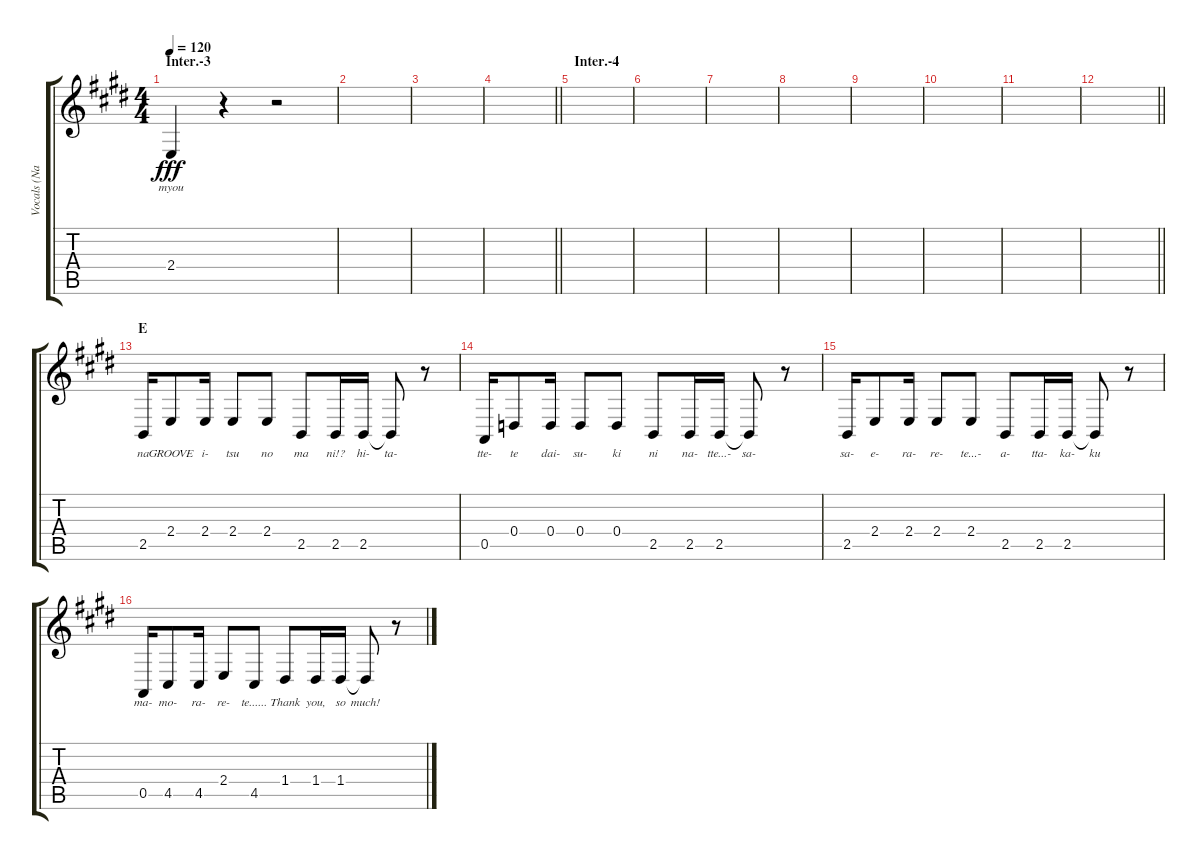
\track ("Vocals (Nakano Azusa]" "Vocals (Na") {instrument altosax}
\staff {score tabs}
\tuning (E4 B3 G3 D3 A2 E2) {hide}
\ts (4 4)
\section ("" "Inter.-3")
\tempo 120
\clef g2
\ks e
2.4.4{lyrics (0 "myou") lyrics (1 "") lyrics (2 "") lyrics (3 "") lyrics (4 "") dy fff} r.4 r.2 |
|
|
\barLineRight lightlight
|
\section ("" "Inter.-4")
|
|
|
|
|
|
|
\barLineRight lightlight
|
\section ("" "E")
2.5.16{lyrics (0 "na") lyrics (1 "") lyrics (2 "") lyrics (3 "") lyrics (4 "")} 2.4.8{lyrics (0 "GROOVE") lyrics (1 "") lyrics (2 "") lyrics (3 "") lyrics (4 "")} 2.4.16{lyrics (0 "i-") lyrics (1 "") lyrics (2 "") lyrics (3 "") lyrics (4 "")} 2.4.8{lyrics (0 "tsu") lyrics (1 "") lyrics (2 "") lyrics (3 "") lyrics (4 "")} 2.4.8{lyrics (0 "no") lyrics (1 "") lyrics (2 "") lyrics (3 "") lyrics (4 "")} 2.5.8{lyrics (0 "ma") lyrics (1 "") lyrics (2 "") lyrics (3 "") lyrics (4 "")} 2.5.16{lyrics (0 "ni!?") lyrics (1 "") lyrics (2 "") lyrics (3 "") lyrics (4 "")} 2.5.16{lyrics (0 "hi-") lyrics (1 "") lyrics (2 "") lyrics (3 "") lyrics (4 "")} 2.5{t}.8{lyrics (0 "ta-") lyrics (1 "") lyrics (2 "") lyrics (3 "") lyrics (4 "")} r.8 |
0.5.16{lyrics (0 "tte-") lyrics (1 "") lyrics (2 "") lyrics (3 "") lyrics (4 "")} 0.4.8{lyrics (0 "te") lyrics (1 "") lyrics (2 "") lyrics (3 "") lyrics (4 "")} 0.4.16{lyrics (0 "dai-") lyrics (1 "") lyrics (2 "") lyrics (3 "") lyrics (4 "")} 0.4.8{lyrics (0 "su-") lyrics (1 "") lyrics (2 "") lyrics (3 "") lyrics (4 "")} 0.4.8{lyrics (0 "ki") lyrics (1 "") lyrics (2 "") lyrics (3 "") lyrics (4 "")} 2.5.8{lyrics (0 "ni") lyrics (1 "") lyrics (2 "") lyrics (3 "") lyrics (4 "")} 2.5.16{lyrics (0 "na-") lyrics (1 "") lyrics (2 "") lyrics (3 "") lyrics (4 "")} 2.5.16{lyrics (0 "tte...-") lyrics (1 "") lyrics (2 "") lyrics (3 "") lyrics (4 "")} 2.5{t}.8{lyrics (0 "sa-") lyrics (1 "") lyrics (2 "") lyrics (3 "") lyrics (4 "")} r.8 |
2.5.16{lyrics (0 "sa-") lyrics (1 "") lyrics (2 "") lyrics (3 "") lyrics (4 "")} 2.4.8{lyrics (0 "e-") lyrics (1 "") lyrics (2 "") lyrics (3 "") lyrics (4 "")} 2.4.16{lyrics (0 "ra-") lyrics (1 "") lyrics (2 "") lyrics (3 "") lyrics (4 "")} 2.4.8{lyrics (0 "re-") lyrics (1 "") lyrics (2 "") lyrics (3 "") lyrics (4 "")} 2.4.8{lyrics (0 "te...-") lyrics (1 "") lyrics (2 "") lyrics (3 "") lyrics (4 "")} 2.5.8{lyrics (0 "a-") lyrics (1 "") lyrics (2 "") lyrics (3 "") lyrics (4 "")} 2.5.16{lyrics (0 "tta-") lyrics (1 "") lyrics (2 "") lyrics (3 "") lyrics (4 "")} 2.5.16{lyrics (0 "ka-") lyrics (1 "") lyrics (2 "") lyrics (3 "") lyrics (4 "")} 2.5{t}.8{lyrics (0 "ku") lyrics (1 "") lyrics (2 "") lyrics (3 "") lyrics (4 "")} r.8 |
0.5.16{lyrics (0 "ma-") lyrics (1 "") lyrics (2 "") lyrics (3 "") lyrics (4 "")} 4.5.8{lyrics (0 "mo-") lyrics (1 "") lyrics (2 "") lyrics (3 "") lyrics (4 "")} 4.5.16{lyrics (0 "ra-") lyrics (1 "") lyrics (2 "") lyrics (3 "") lyrics (4 "")} 2.4.8{lyrics (0 "re-") lyrics (1 "") lyrics (2 "") lyrics (3 "") lyrics (4 "")} 4.5.8{lyrics (0 "te......") lyrics (1 "") lyrics (2 "") lyrics (3 "") lyrics (4 "")} 1.4.8{lyrics (0 "Thank") lyrics (1 "") lyrics (2 "") lyrics (3 "") lyrics (4 "")} 1.4.16{lyrics (0 "you,") lyrics (1 "") lyrics (2 "") lyrics (3 "") lyrics (4 "")} 1.4.16{lyrics (0 "so") lyrics (1 "") lyrics (2 "") lyrics (3 "") lyrics (4 "")} 1.4{t}.8{lyrics (0 "much!") lyrics (1 "") lyrics (2 "") lyrics (3 "") lyrics (4 "")} r.8
